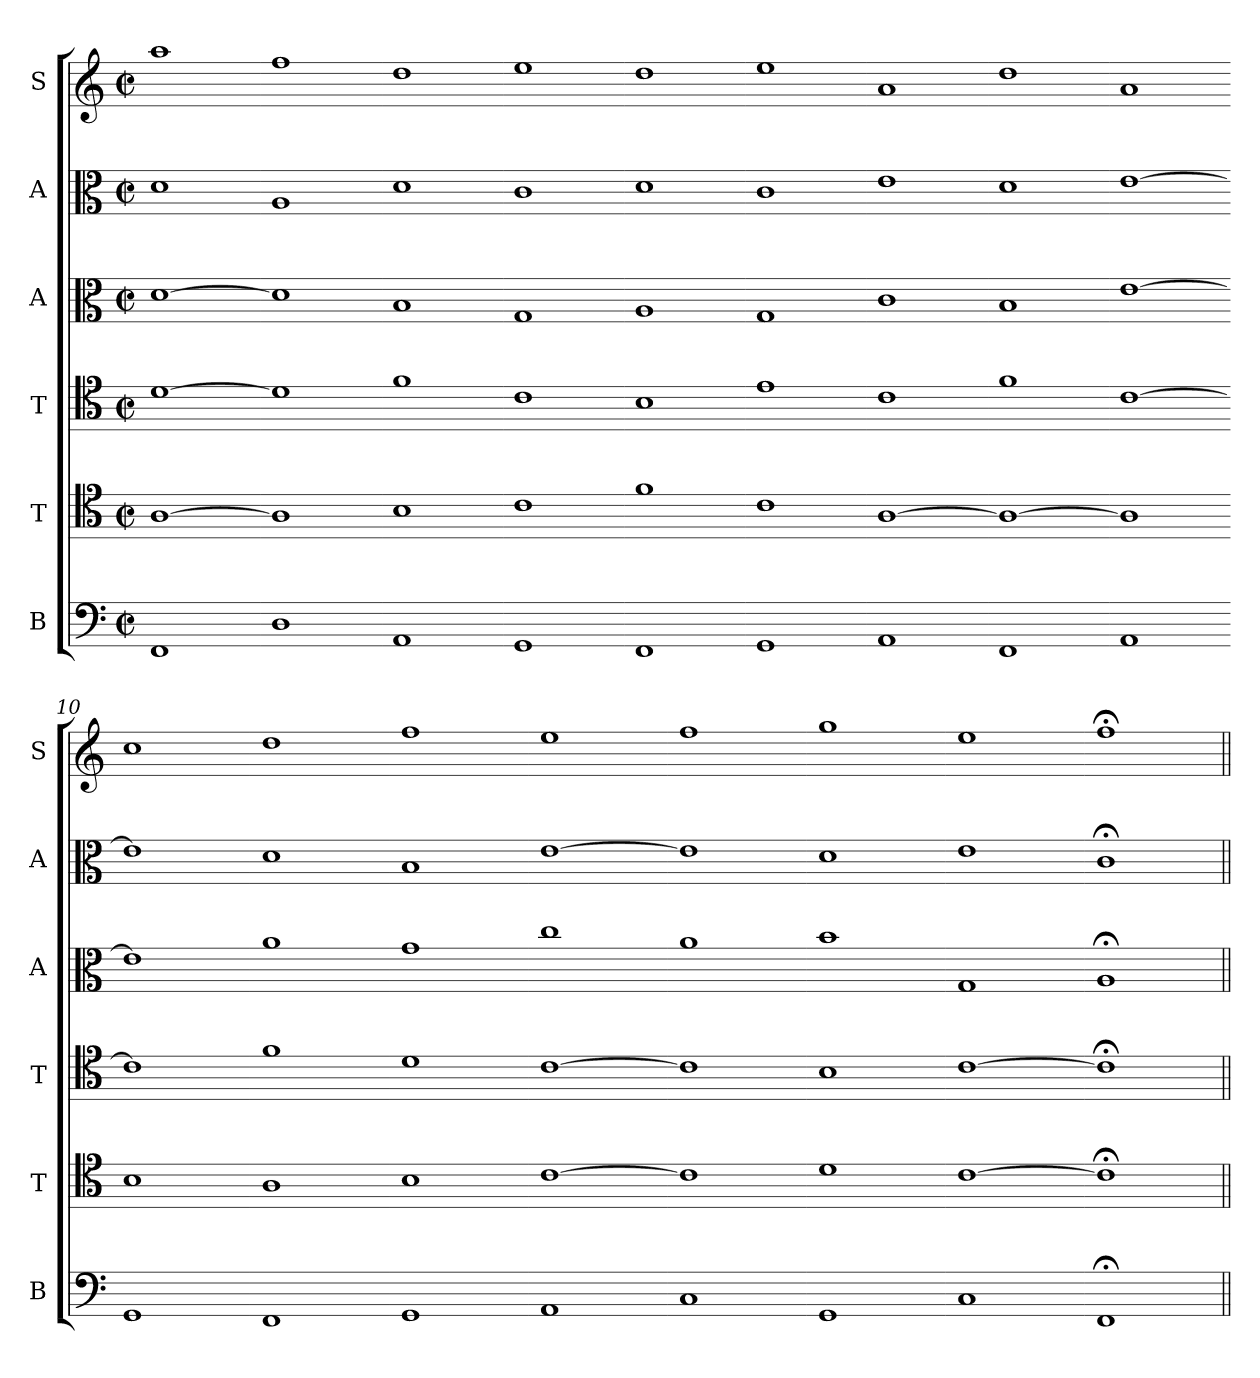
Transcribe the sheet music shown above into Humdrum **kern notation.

**kern	**kern	**kern	**kern	**kern	**kern
*part6	*part5	*part4	*part3	*part2	*part1
*staff6	*staff5	*staff4	*staff3	*staff2	*staff1
*I"B	*I"T	*I"T	*I"A	*I"A	*I"S
*I'B	*I'T	*I'T	*I'A	*I'A	*I'S
*clefF4	*clefC4	*clefC4	*clefC3	*clefC3	*clefG2
*k[]	*k[]	*k[]	*k[]	*k[]	*k[]
*M2/2	*M2/2	*M2/2	*M2/2	*M2/2	*M2/2
*met(c|)	*met(c|)	*met(c|)	*met(c|)	*met(c|)	*met(c|)
*MM208	*MM208	*MM208	*MM208	*MM208	*MM208
=1	=1	=1	=1	=1	=1
1FF	[1A	[1d	[1d	1d	1aa
=2-	=2-	=2-	=2-	=2-	=2-
1D	1A]	1d]	1d]	1A	1ff
=3-	=3-	=3-	=3-	=3-	=3-
1AA	1B	1f	1B	1d	1dd
=4-	=4-	=4-	=4-	=4-	=4-
1GG	1c	1c	1G	1c	1ee
=5-	=5-	=5-	=5-	=5-	=5-
1FF	1f	1B	1A	1d	1dd
=6-	=6-	=6-	=6-	=6-	=6-
1GG	1c	1e	1G	1c	1ee
=7-	=7-	=7-	=7-	=7-	=7-
1AA	[1A	1c	1c	1e	1a
=8-	=8-	=8-	=8-	=8-	=8-
1FF	1A_	1f	1B	1d	1dd
=9-	=9-	=9-	=9-	=9-	=9-
1AA	1A]	[1c	[1e	[1e	1a
=10-	=10-	=10-	=10-	=10-	=10-
1GG	1B	1c]	1e]	1e]	1cc
=11-	=11-	=11-	=11-	=11-	=11-
1FF	1A	1f	1a	1d	1dd
=12-	=12-	=12-	=12-	=12-	=12-
1GG	1B	1d	1g	1B	1ff
=13-	=13-	=13-	=13-	=13-	=13-
1AA	[1c	[1c	1cc	[1e	1ee
=14-	=14-	=14-	=14-	=14-	=14-
1C	1c]	1c]	1a	1e]	1ff
=15-	=15-	=15-	=15-	=15-	=15-
1GG	1d	1B	1b	1d	1gg
=16-	=16-	=16-	=16-	=16-	=16-
1C	[1c	[1c	1G	1e	1ee
=17-	=17-	=17-	=17-	=17-	=17-
1FF;<	1c;<]	1c;<]	1A;<	1c;	1ff;<
=||	=||	=||	=||	=||	=||
*-	*-	*-	*-	*-	*-
